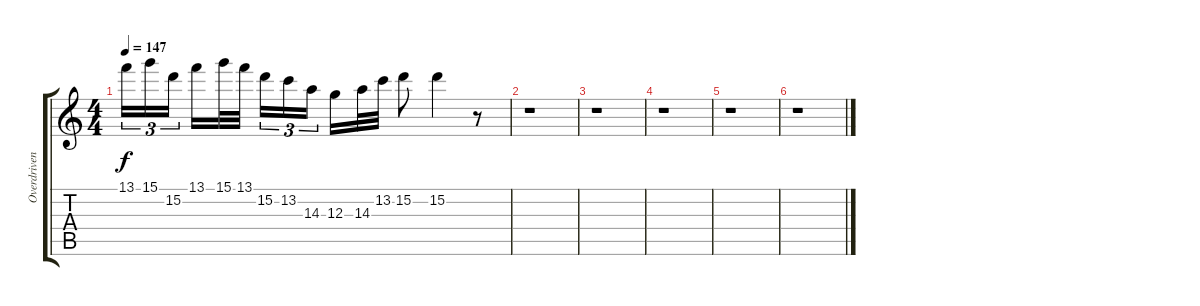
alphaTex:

\track ("Overdriven Gutiar (Lead)" "Overdriven") {instrument overdrivenguitar}
\staff {score tabs}
\tuning (E4 B3 G3 D3 A2 E2) {hide}
\ts (4 4)
\tempo 147
\clef g2
\ks c
13.1.16{tu (3 2) dy f} 15.1.16{tu (3 2)} 15.2.16{tu (3 2) beam splitsecondary} 13.1.16 15.1.32 13.1.32 15.2.16{tu (3 2)} 13.2.16{tu (3 2)} 14.3.16{tu (3 2) beam splitsecondary} 12.3.16 14.3.32 13.2.32 15.2.8 15.2.4 r.8 |
r.1 |
r.1 |
r.1 |
r.1 |
r.1
